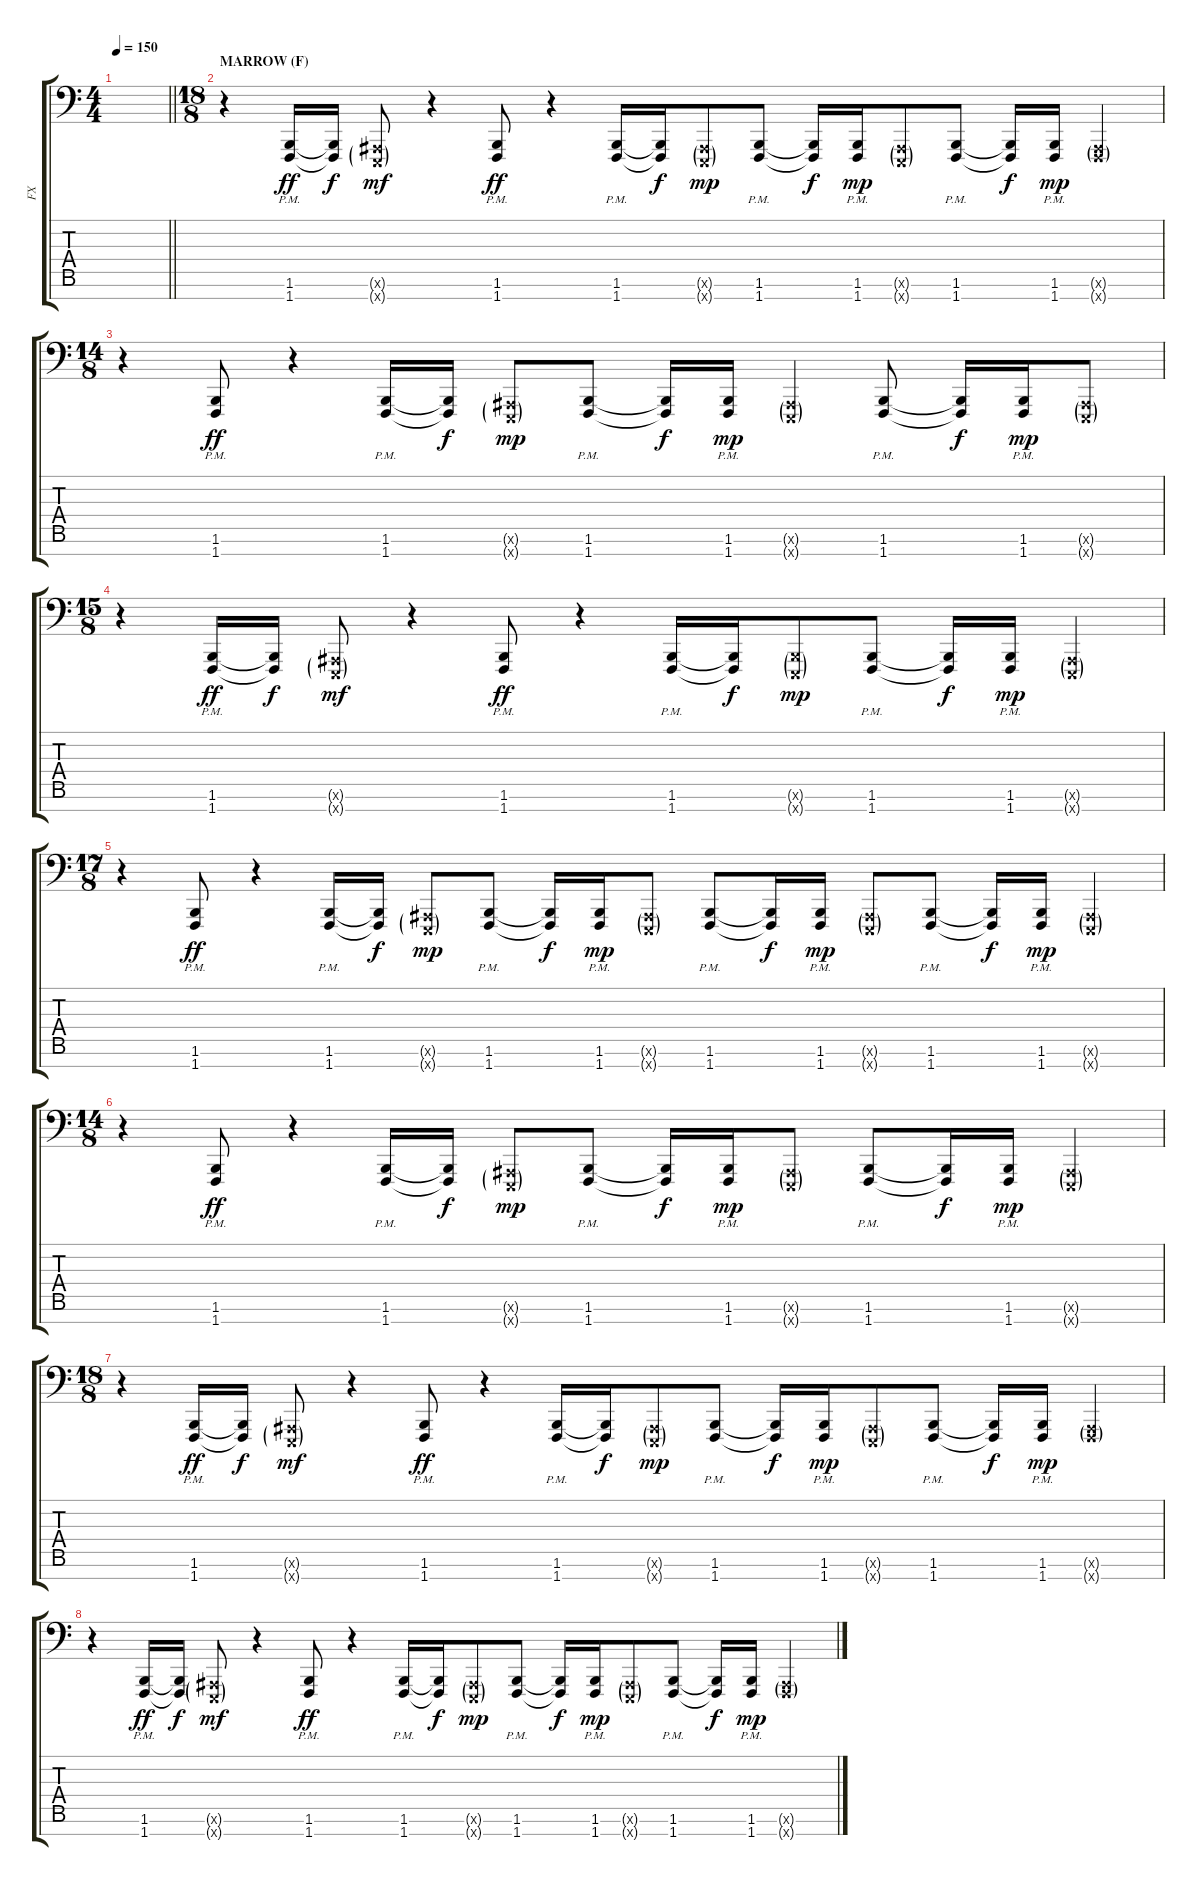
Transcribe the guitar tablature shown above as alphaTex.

\track ("FX" "FX") {instrument pad7halo}
\staff {score tabs}
\tuning (Bb3 F3 Db3 Ab2 Eb2 Bb1 E1) {hide}
\ts (4 4)
\tempo 150
\clef f4
\barLineRight lightlight
\ks c
|
\ts (18 8)
\section ("" "MARROW (F)")
r.4 (1.6{pm} 1.7{pm}).16{dy ff} (1.6{t} 1.7{t}).16{dy f} (0.6{g x} 0.7{g x}).8{dy mf} r.4 (1.6{pm} 1.7{pm}).8{dy ff} r.4 (1.6{pm} 1.7{pm}).16 (1.6{t} 1.7{t}).16{dy f} (0.6{g x} 0.7{g x}).8{dy mp} (1.6{pm} 1.7{pm}).8 (1.6{t} 1.7{t}).16{dy f} (1.6{pm} 1.7{pm}).16{dy mp} (0.6{g x} 0.7{g x}).8 (1.6{pm} 1.7{pm}).8 (1.6{t} 1.7{t}).16{dy f} (1.6{pm} 1.7{pm}).16{dy mp} (0.6{g x} 1.7{g x}).4 |
\ts (14 8)
r.4 (1.6{pm} 1.7{pm}).8{dy ff} r.4 (1.6{pm} 1.7{pm}).16 (1.6{t} 1.7{t}).16{dy f} (0.6{g x} 0.7{g x}).8{dy mp} (1.6{pm} 1.7{pm}).8 (1.6{t} 1.7{t}).16{dy f} (1.6{pm} 1.7{pm}).16{dy mp} (0.6{g x} 0.7{g x}).4 (1.6{pm} 1.7{pm}).8 (1.6{t} 1.7{t}).16{dy f} (1.6{pm} 1.7{pm}).16{dy mp} (0.6{g x} 0.7{g x}).8 |
\ts (15 8)
r.4 (1.6{pm} 1.7{pm}).16{dy ff} (1.6{t} 1.7{t}).16{dy f} (0.6{g x} 0.7{g x}).8{dy mf} r.4 (1.6{pm} 1.7{pm}).8{dy ff} r.4 (1.6{pm} 1.7{pm}).16 (1.6{t} 1.7{t}).16{dy f} (1.6{g x} 0.7{g x}).8{dy mp} (1.6{pm} 1.7{pm}).8 (1.6{t} 1.7{t}).16{dy f} (1.6{pm} 1.7{pm}).16{dy mp} (0.6{g x} 0.7{g x}).4 |
\ts (17 8)
r.4 (1.6{pm} 1.7{pm}).8{dy ff} r.4 (1.6{pm} 1.7{pm}).16 (1.6{t} 1.7{t}).16{dy f} (0.6{g x} 0.7{g x}).8{dy mp} (1.6{pm} 1.7{pm}).8 (1.6{t} 1.7{t}).16{dy f} (1.6{pm} 1.7{pm}).16{dy mp} (0.6{g x} 0.7{g x}).8 (1.6{pm} 1.7{pm}).8 (1.6{t} 1.7{t}).16{dy f} (1.6{pm} 1.7{pm}).16{dy mp} (0.6{g x} 0.7{g x}).8 (1.6{pm} 1.7{pm}).8 (1.6{t} 1.7{t}).16{dy f} (1.6{pm} 1.7{pm}).16{dy mp} (0.6{g x} 0.7{g x}).4 |
\ts (14 8)
r.4 (1.6{pm} 1.7{pm}).8{dy ff} r.4 (1.6{pm} 1.7{pm}).16 (1.6{t} 1.7{t}).16{dy f} (0.6{g x} 0.7{g x}).8{dy mp} (1.6{pm} 1.7{pm}).8 (1.6{t} 1.7{t}).16{dy f} (1.6{pm} 1.7{pm}).16{dy mp} (0.6{g x} 0.7{g x}).8 (1.6{pm} 1.7{pm}).8 (1.6{t} 1.7{t}).16{dy f} (1.6{pm} 1.7{pm}).16{dy mp} (0.6{g x} 0.7{g x}).4 |
\ts (18 8)
r.4 (1.6{pm} 1.7{pm}).16{dy ff} (1.6{t} 1.7{t}).16{dy f} (0.6{g x} 0.7{g x}).8{dy mf} r.4 (1.6{pm} 1.7{pm}).8{dy ff} r.4 (1.6{pm} 1.7{pm}).16 (1.6{t} 1.7{t}).16{dy f} (0.6{g x} 0.7{g x}).8{dy mp} (1.6{pm} 1.7{pm}).8 (1.6{t} 1.7{t}).16{dy f} (1.6{pm} 1.7{pm}).16{dy mp} (0.6{g x} 0.7{g x}).8 (1.6{pm} 1.7{pm}).8 (1.6{t} 1.7{t}).16{dy f} (1.6{pm} 1.7{pm}).16{dy mp} (0.6{g x} 1.7{g x}).4 |
r.4 (1.6{pm} 1.7{pm}).16{dy ff} (1.6{t} 1.7{t}).16{dy f} (0.6{g x} 0.7{g x}).8{dy mf} r.4 (1.6{pm} 1.7{pm}).8{dy ff} r.4 (1.6{pm} 1.7{pm}).16 (1.6{t} 1.7{t}).16{dy f} (0.6{g x} 0.7{g x}).8{dy mp} (1.6{pm} 1.7{pm}).8 (1.6{t} 1.7{t}).16{dy f} (1.6{pm} 1.7{pm}).16{dy mp} (0.6{g x} 0.7{g x}).8 (1.6{pm} 1.7{pm}).8 (1.6{t} 1.7{t}).16{dy f} (1.6{pm} 1.7{pm}).16{dy mp} (0.6{g x} 1.7{g x}).4
